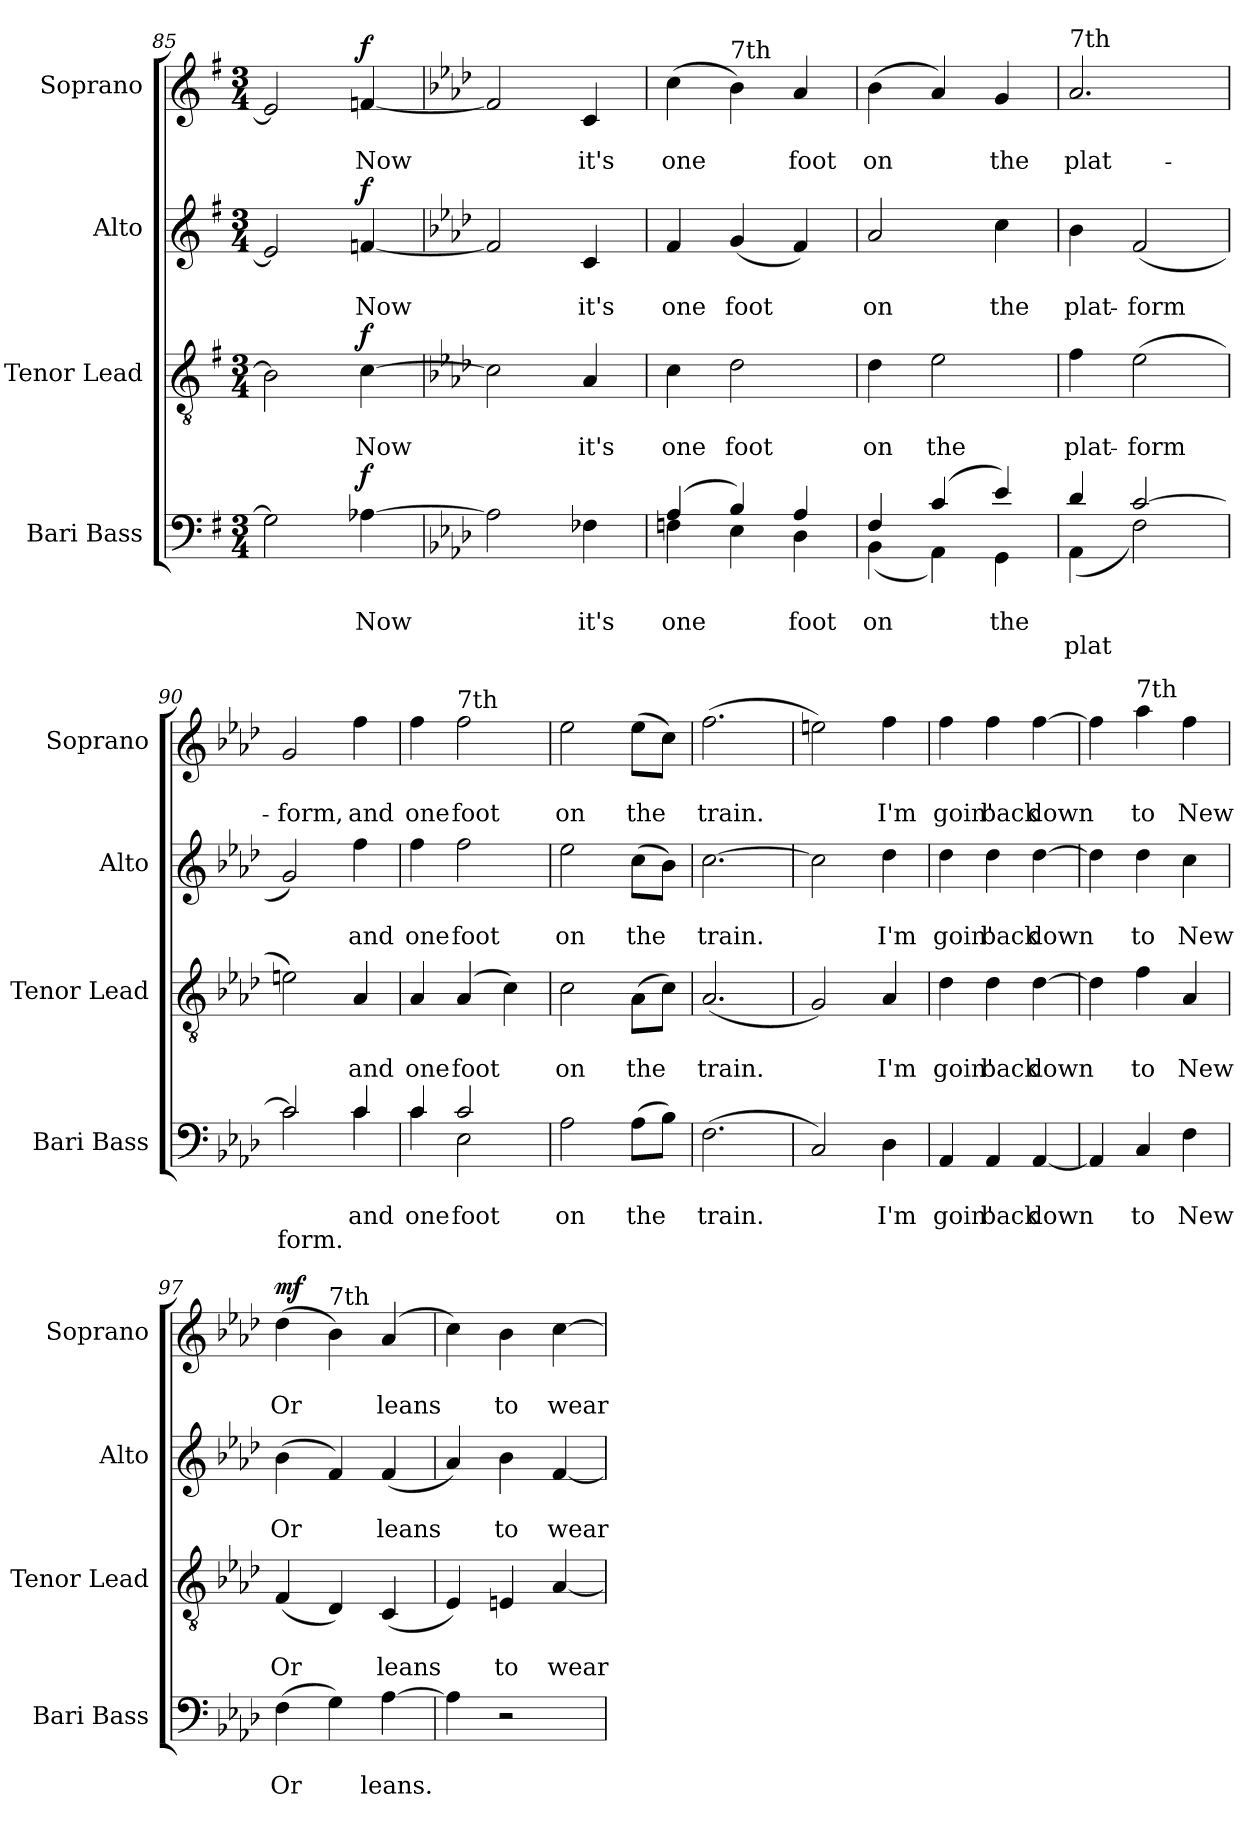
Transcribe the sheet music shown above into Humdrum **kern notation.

**kern	**text	**text	**text	**dynam	**kern	**text	**text	**dynam	**kern	**text	**text	**dynam	**kern	**text	**text	**dynam
*part4	*part4	*part4	*part4	*part4	*part3	*part3	*part3	*part3	*part2	*part2	*part2	*part2	*part1	*part1	*part1	*part1
*staff4	*staff4	*staff4	*staff4	*staff4	*staff3	*staff3	*staff3	*staff3	*staff2	*staff2	*staff2	*staff2	*staff1	*staff1	*staff1	*staff1
*I"Bari Bass	*	*	*	*	*I"Tenor Lead	*	*	*	*I"Alto	*	*	*	*I"Soprano	*	*	*
*I'Bari Bass	*	*	*	*	*I'Tenor  Lead	*	*	*	*I'Alto	*	*	*	*I'Soprano	*	*	*
!!LO:LB:g=z
*clefF4	*	*	*	*	*clefGv2	*	*	*	*clefG2	*	*	*	*clefG2	*	*	*
*k[f#]	*	*	*	*	*k[f#]	*	*	*	*k[f#]	*	*	*	*k[f#]	*	*	*
*M3/4	*	*	*	*	*M3/4	*	*	*	*M3/4	*	*	*	*M3/4	*	*	*
=85	=85	=85	=85	=85	=85	=85	=85	=85	=85	=85	=85	=85	=85	=85	=85	=85
2G\]	.	.	.	.	2B\]	.	.	.	2e/]	.	.	.	2e/]	.	.	.
!	!	!	!	!LO:DY:a	!	!	!	!LO:DY:a	!	!	!	!LO:DY:a	!	!	!	!LO:DY:a
[4A-X\	.	Now	.	f	[4c\	.	Now	f	[4fn/	.	Now	f	[4fn/	.	Now	f
=86	=86	=86	=86	=86	=86	=86	=86	=86	=86	=86	=86	=86	=86	=86	=86	=86
*k[b-e-a-d-]	*	*	*	*	*k[b-e-a-d-]	*	*	*	*k[b-e-a-d-]	*	*	*	*k[b-e-a-d-]	*	*	*
2A-\]	.	.	.	.	2c\]	.	.	.	2f/]	.	.	.	2f/]	.	.	.
4F-X\	.	it's	.	.	4A-/	.	it's	.	4c/	.	it's	.	4c/	.	it's	.
=87	=87	=87	=87	=87	=87	=87	=87	=87	=87	=87	=87	=87	=87	=87	=87	=87
*^	*	*	*	*	*	*	*	*	*	*	*	*	*	*	*	*
(4A-i/	4Fni\	.	one	.	.	4c\	.	one	.	4f/	.	one	.	(4cc\	.	one	.
!	!	!	!	!	!	!	!	!	!	!	!	!	!	!LO:TX:a:t=7th	!	!	!
4B-/)	4E-\	.	.	.	.	2d-\	.	foot	.	(4g/	.	foot	.	4b-\)	.	.	.
4A-/	4D-\	.	foot	.	.	.	.	.	.	4f/)	.	.	.	4a-/	.	foot	.
=88	=88	=88	=88	=88	=88	=88	=88	=88	=88	=88	=88	=88	=88	=88	=88	=88	=88
4F/	(4BB-\	.	on	.	.	4d-\	.	on	.	2a-/	.	on	.	(4b-\	.	on	.
(4c/	4AA-\)	.	.	.	.	2e-\	.	the	.	.	.	.	.	4a-/)	.	.	.
4e-/)	4GG\	.	the	.	.	.	.	.	.	4cc\	.	the	.	4g/	.	the	.
=89	=89	=89	=89	=89	=89	=89	=89	=89	=89	=89	=89	=89	=89	=89	=89	=89	=89
!	!	!	!	!	!	!	!	!	!	!	!	!	!	!LO:TX:a:t=7th	!	!	!
4d-/	(4AA-\	.	.	-plat	.	4f\	.	-plat-	.	4b-\	.	-plat-	.	2.a-/	.	plat-	.
[2c/	2F\)	.	.	.	.	(2e-\	.	-form	.	(2f/	.	-form	.	.	.	.	.
=90	=90	=90	=90	=90	=90	=90	=90	=90	=90	=90	=90	=90	=90	=90	=90	=90	=90
2c/]	2c\	.	.	form.	.	2en\)	.	.	.	2g/)	.	.	.	2g/	.	-form,	.
4c/	4c\	.	and	.	.	4A-/	.	and	.	4ff\	.	and	.	4ff\	.	and	.
=91	=91	=91	=91	=91	=91	=91	=91	=91	=91	=91	=91	=91	=91	=91	=91	=91	=91
4c/	4c\	.	one	.	.	4A-/	.	one	.	4ff\	.	one	.	4ff\	.	one	.
!	!	!	!	!	!	!	!	!	!	!	!	!	!	!LO:TX:a:t=7th	!	!	!
2c/	2E-\	.	foot	.	.	(4A-/	.	foot	.	2ff\	.	foot	.	2ff\	.	foot	.
.	.	.	.	.	.	4c\)	.	.	.	.	.	.	.	.	.	.	.
*v	*v	*	*	*	*	*	*	*	*	*	*	*	*	*	*	*	*
=92	=92	=92	=92	=92	=92	=92	=92	=92	=92	=92	=92	=92	=92	=92	=92	=92
2A-\	.	on	.	.	2c\	.	on	.	2ee-\	.	on	.	2ee-\	.	on	.
(8A-\L	.	the	.	.	(8A-\L	.	the	.	(8cc\L	.	the	.	(8ee-\L	.	the	.
8B-\J)	.	.	.	.	8c\J)	.	.	.	8b-\J)	.	.	.	8cc\J)	.	.	.
=93	=93	=93	=93	=93	=93	=93	=93	=93	=93	=93	=93	=93	=93	=93	=93	=93
(2.F\	.	train.	.	.	(2.A-/	.	train.	.	[2.cc\	.	train.	.	(2.ff\	.	train.	.
=94	=94	=94	=94	=94	=94	=94	=94	=94	=94	=94	=94	=94	=94	=94	=94	=94
2C/)	.	.	.	.	2G/)	.	.	.	2cc\]	.	.	.	2een\)	.	.	.
4D-\	.	I'm	.	.	4A-/	.	I'm	.	4dd-\	.	I'm	.	4ff\	.	I'm	.
=95	=95	=95	=95	=95	=95	=95	=95	=95	=95	=95	=95	=95	=95	=95	=95	=95
4AA-/	.	goin'	.	.	4d-\	.	goin'	.	4dd-\	.	goin'	.	4ff\	.	goin'	.
4AA-/	.	back	.	.	4d-\	.	back	.	4dd-\	.	back	.	4ff\	.	back	.
[4AA-/	.	down	.	.	[4d-\	.	down	.	[4dd-\	.	down	.	[4ff\	.	down	.
!!LO:LB:g=z
=96	=96	=96	=96	=96	=96	=96	=96	=96	=96	=96	=96	=96	=96	=96	=96	=96
4AA-/]	.	.	.	.	4d-\]	.	.	.	4dd-\]	.	.	.	4ff\]	.	.	.
!	!	!	!	!	!	!	!	!	!	!	!	!	!LO:TX:a:t=7th	!	!	!
4C/	.	to	.	.	4f\	.	to	.	4dd-\	.	to	.	4aa-\	.	to	.
4F\	.	New	.	.	4A-/	.	New	.	4cc\	.	New	.	4ff\	.	New	.
=97	=97	=97	=97	=97	=97	=97	=97	=97	=97	=97	=97	=97	=97	=97	=97	=97
!	!	!	!	!	!	!	!	!	!	!	!	!	!	!	!	!LO:DY:a
(4F\	.	Or	.	.	(4F/	.	Or	.	(4b-\	.	Or	.	(4dd-\	.	Or	mf
!	!	!	!	!	!	!	!	!	!	!	!	!	!LO:TX:a:t=7th	!	!	!
4G\)	.	.	.	.	4D-/)	.	.	.	4f/)	.	.	.	4b-\)	.	.	.
[4A-\	.	leans.	.	.	(4C/	.	leans	.	(4f/	.	leans	.	(4a-/	.	leans	.
=98	=98	=98	=98	=98	=98	=98	=98	=98	=98	=98	=98	=98	=98	=98	=98	=98
4A-\]	.	.	.	.	4E-/)	.	.	.	4a-/)	.	.	.	4cc\)	.	.	.
2r	.	.	.	.	4En/	.	to	.	4b-\	.	to	.	4b-\	.	to	.
.	.	.	.	.	[4A-/	.	wear	.	[4f/	.	wear	.	[4cc\	.	wear	.
=	=	=	=	=	=	=	=	=	=	=	=	=	=	=	=	=
*-	*-	*-	*-	*-	*-	*-	*-	*-	*-	*-	*-	*-	*-	*-	*-	*-
